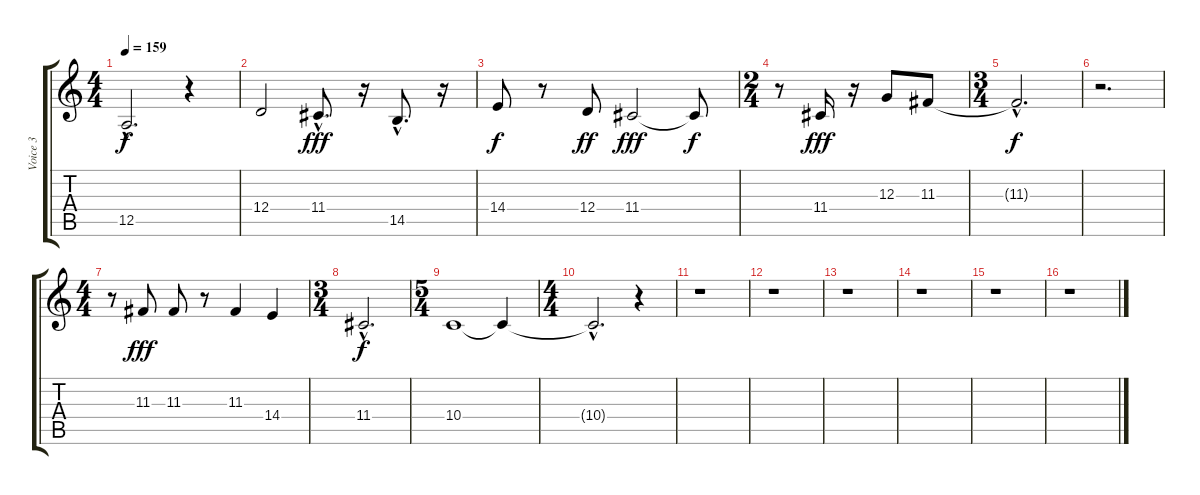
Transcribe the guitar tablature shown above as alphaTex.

\track ("Voice 3" "Voice 3") {instrument choiraahs}
\staff {score tabs}
\tuning (E4 B3 G3 D3 A2 E2) {hide}
\ts (4 4)
\tempo 159
\clef g2
\ks c
12.5{hac t}.2{d dy f} r.4 |
12.4.2 11.4{hac}.8{d dy fff} r.16 14.5{hac}.8{d} r.16 |
14.4.8{dy f} r.8 12.4.8{dy ff} 11.4.2{dy fff} 11.4{t}.8{dy f} |
\ts (2 4)
r.8 11.4.16{dy fff} r.16 12.3.8 11.3.8 |
\ts (3 4)
11.3{hac t}.2{d dy f} |
r.2{d} |
\ts (4 4)
r.8 11.3.8{dy fff} 11.3.8 r.8 11.3.4 14.4.4 |
\ts (3 4)
11.4{hac}.2{d dy f} |
\ts (5 4)
10.4.1 10.4{t}.4 |
\ts (4 4)
10.4{hac t}.2{d} r.4 |
r.1 |
r.1 |
r.1 |
r.1 |
r.1 |
r.1
